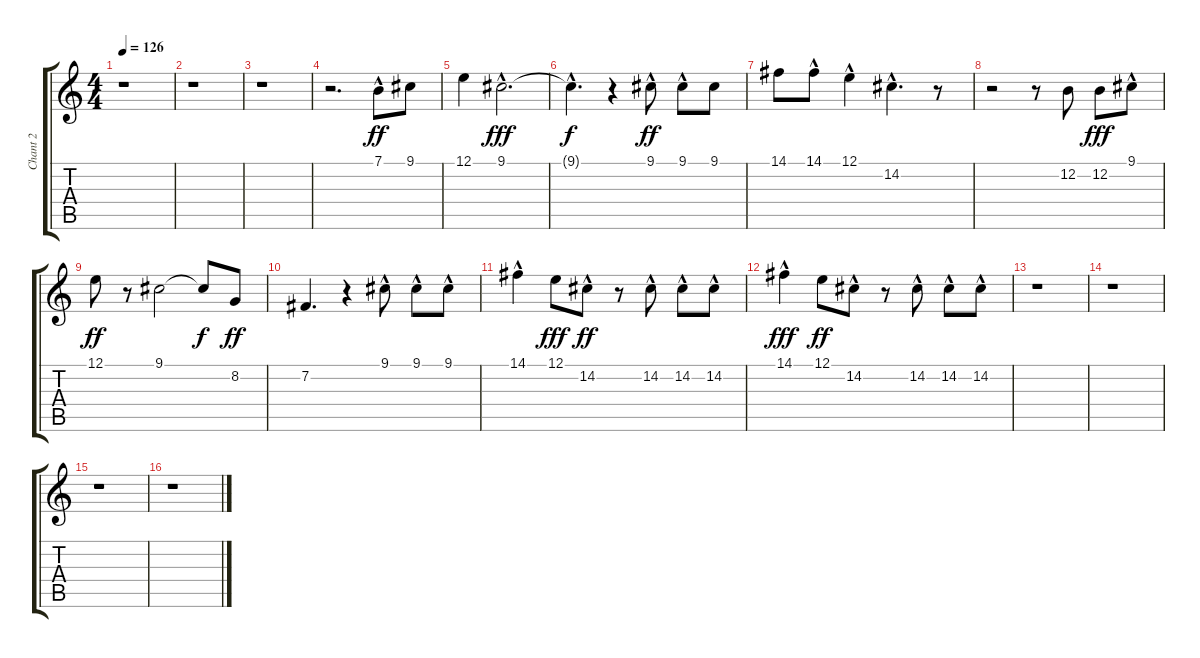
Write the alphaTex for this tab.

\track ("Chant 2" "Chant 2") {instrument sopranosax}
\staff {score tabs}
\tuning (E4 B3 G3 D3 A2 E2) {hide}
\ts (4 4)
\tempo 126
\clef g2
\ks c
r.1{dy ff} |
r.1 |
r.1 |
r.2{d} 7.1{hac}.8 9.1.8 |
12.1.4 9.1{hac}.2{d dy fff} |
9.1{hac t}.4{d dy f} r.4 9.1{hac}.8{dy ff} 9.1{hac}.8 9.1.8 |
14.1.8 14.1{hac}.8 12.1{hac}.4 14.2{hac}.4{d} r.8 |
r.2 r.8 12.2.8 12.2.8{dy fff} 9.1{hac}.8 |
12.1.8{dy ff} r.8 9.1.2 9.1{t}.8{dy f} 8.2.8{dy ff} |
7.2.4{d} r.4 9.1{hac}.8 9.1{hac}.8 9.1{hac}.8 |
14.1{hac}.4 12.1.8{dy fff} 14.2{hac}.8{dy ff} r.8 14.2{hac}.8 14.2{hac}.8 14.2{hac}.8 |
14.1{hac}.4{dy fff} 12.1.8{dy ff} 14.2{hac}.8 r.8 14.2{hac}.8 14.2{hac}.8 14.2{hac}.8 |
r.1 |
r.1 |
r.1 |
r.1
